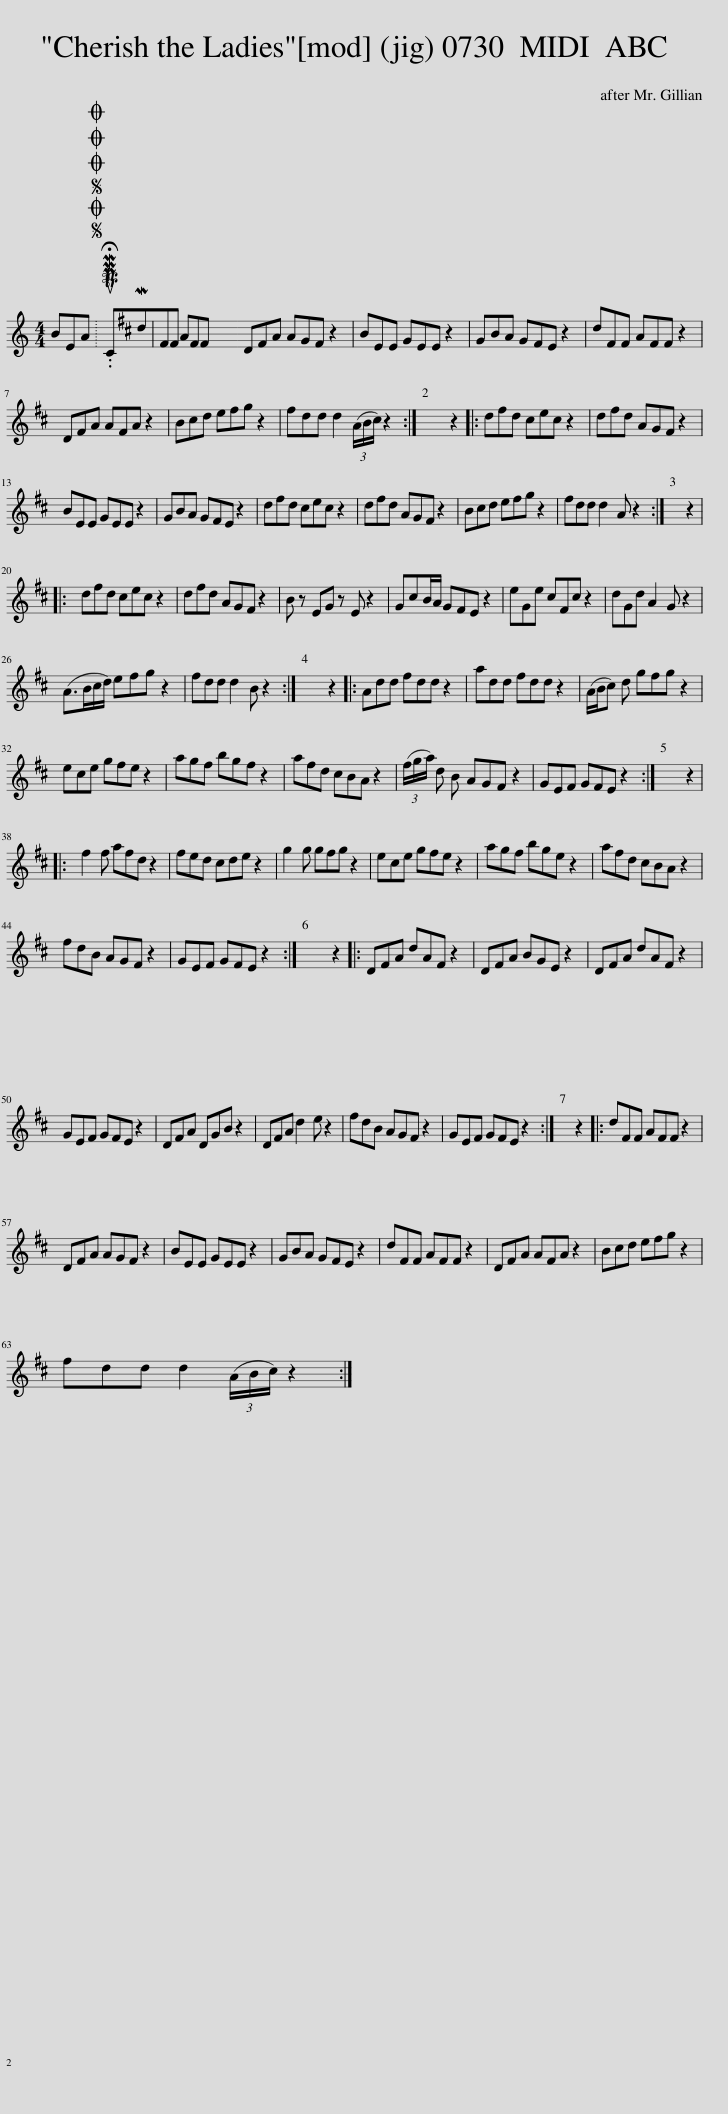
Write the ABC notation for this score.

X:1
L:1/8
M:4/4
I:linebreak $
K:C
V:1 treble
V:1
 BEA |SOSOOO .!fermata!PMTuCMd^FF AFF | D^FA AGF z2 | BEE GEE z2 | GBA G^FE z2 | %5
 d^FF AFF z2 |$ D^FA AFA z2 | B^cd e^fg z2 | ^fdd d2 (3(A/B/^c/) z2 :| x8 |: %10
 d^fd ^cec z2 | d^fd AG^F z2 |$ BEE GEE z2 | GBA G^FE z2 | d^fd ^cec z2 | %15
 d^fd AG^F z2 | B^cd e^fg z2 | ^fdd d2 A z2 :| x8 |:$ d^fd ^cec z2 | %20
 d^fd AG^F z2 | B z EG z E z2 | G^cB/A/ G^FE z2 | eGe ^c^Fc z2 | dGd A2 G z2 |$ %25
 (A>B^c/d/) e^fg z2 | ^fdd d2 B z2 :| x8 |: Add ^fdd z2 | add ^fdd z2 | %30
 (A/B/^c) d g^fg z2 |$ e^ce g^fe z2 | ag^f bgf z2 | a^fd ^cBA z2 | (3(^f/g/a/) d B AG^F z2 | %35
 GE^F GFE z2 :| x8 |:$ ^f2 f afd z2 | ^fed ^cde z2 | g2 g g^fg z2 | %40
 e^ce g^fe z2 | ag^f bge z2 | a^fd ^cBA z2 |$ ^fdB AG^F z2 | GE^F GFE z2 :| %45
 x8 |: D^FA dAF z2 | D^FA BGE z2 | D^FA dAF z2 |$ GE^F GFE z2 | %50
 D^FA DGB z2 | D^FA d2 e z2 | ^fdB AG^F z2 | GE^F GFE z2 :| x8 |: %55
 d^FF AFF z2 |$ D^FA AGF z2 | BEE GEE z2 | GBA G^FE z2 | d^FF AFF z2 | %60
 D^FA AFA z2 | B^cd e^fg z2 |$ ^fdd d2 (3(A/B/^c/) z2 :| %63
